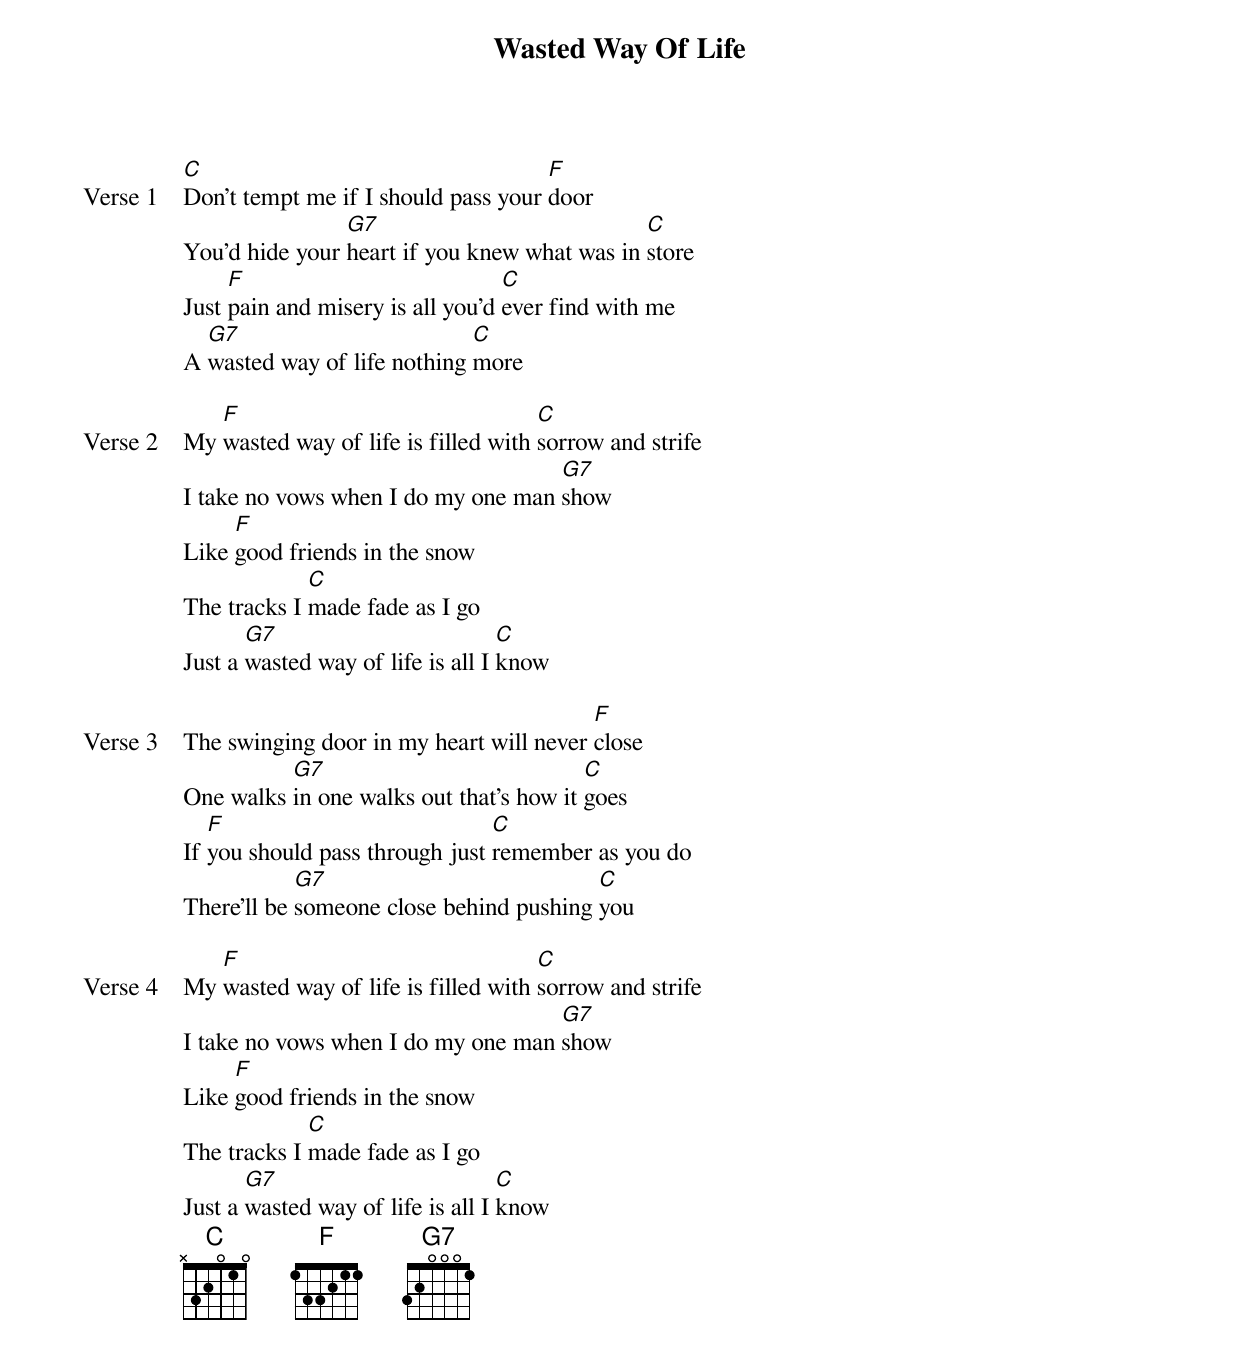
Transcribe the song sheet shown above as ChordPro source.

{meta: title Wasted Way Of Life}
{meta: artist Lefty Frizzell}
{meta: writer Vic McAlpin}

{start_of_verse: Verse 1}
[C]Don't tempt me if I should pass your [F]door
You'd hide your [G7]heart if you knew what was in [C]store
Just [F]pain and misery is all you'd [C]ever find with me
A [G7]wasted way of life nothing [C]more
{end_of_verse}

{start_of_verse: Verse 2}
My [F]wasted way of life is filled with [C]sorrow and strife
I take no vows when I do my one man [G7]show
Like [F]good friends in the snow
The tracks I [C]made fade as I go
Just a [G7]wasted way of life is all I [C]know
{end_of_verse}

{start_of_verse: Verse 3}
The swinging door in my heart will never [F]close
One walks [G7]in one walks out that's how it [C]goes
If [F]you should pass through just [C]remember as you do
There'll be [G7]someone close behind pushing [C]you
{end_of_verse}

{start_of_verse: Verse 4}
My [F]wasted way of life is filled with [C]sorrow and strife
I take no vows when I do my one man [G7]show
Like [F]good friends in the snow
The tracks I [C]made fade as I go
Just a [G7]wasted way of life is all I [C]know
{end_of_verse}
